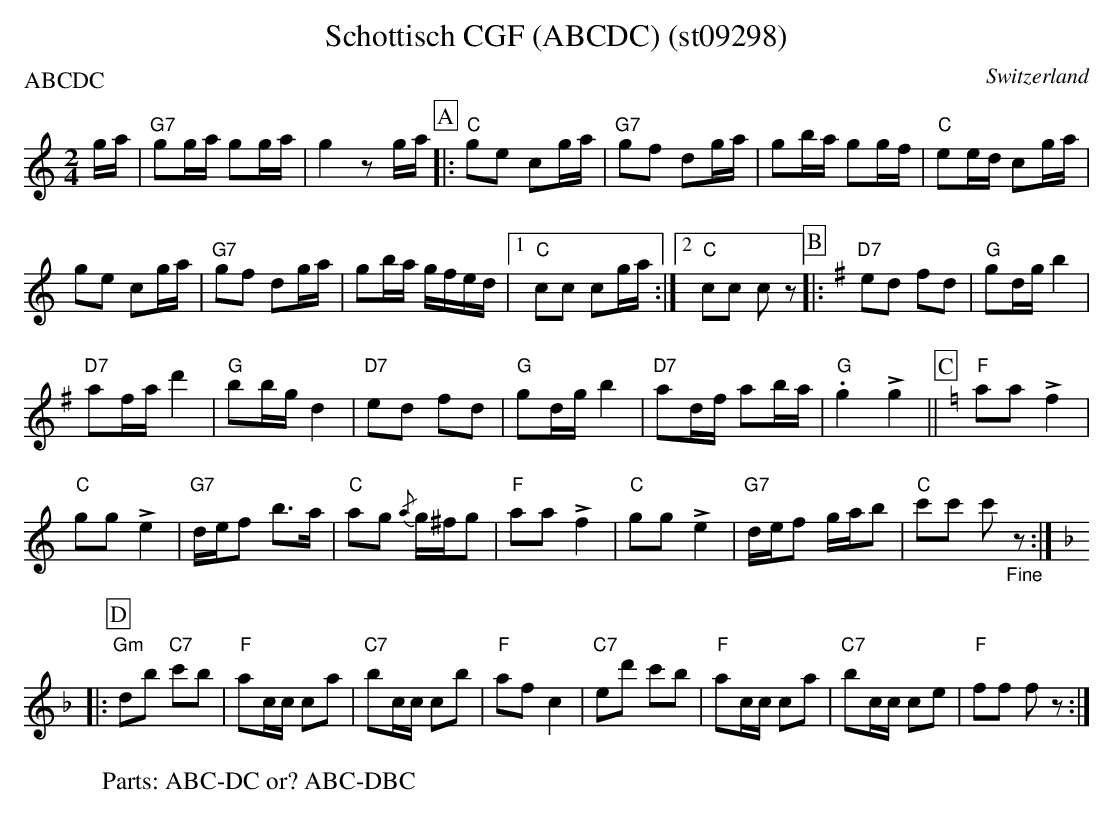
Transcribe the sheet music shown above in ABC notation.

X:1
T: Schottisch CGF (ABCDC) (st09298)
P:ABCDC % or? ABCDBC
M:2/4
L:1/8
O:Switzerland
K:C major
g/a/ | "G7"gg/a/ gg/a/ | g2 zg/a/ [P:A] |: "C"ge cg/a/ | "G7"gf dg/a/ | gb/a/ gg/f/ | "C"ee/d/ cg/a/ |
ge cg/a/ | "G7"gf dg/a/ | gb/a/ g/f/e/d/ |1 "C"cc cg/a/ :|2 "C"cc cz [P:B] |: [K:G] "D7"ed fd | "G"gd/g/ b2 |
"D7"af/a/ d'2 | "G"bb/g/ d2 | "D7"ed fd | "G"gd/g/b2 | "D7"ad/f/ ab/a/ | "G".g2!>!g2 || [P:C] [K:C] "F"aa !>!f2 |
"C"gg!>!e2 | "G7"d/e/f b>a | "C"ag {/a}g/^f/g | "F"aa !>!f2 | "C"gg !>!e2 | "G7"d/e/f g/a/b |   "C"c'c' c'"_Fine"z :| [P:D] [K:F]
|: "Gm"db "C7"c'b | "F"ac/c/ ca | "C7"bc/c/ cb | "F"afc2 | "C7"ed' c'b | "F"ac/c/ ca | "C7"bc/c/ ce | "F"ff fz :|
W: Parts: ABC-DC or? ABC-DBC
